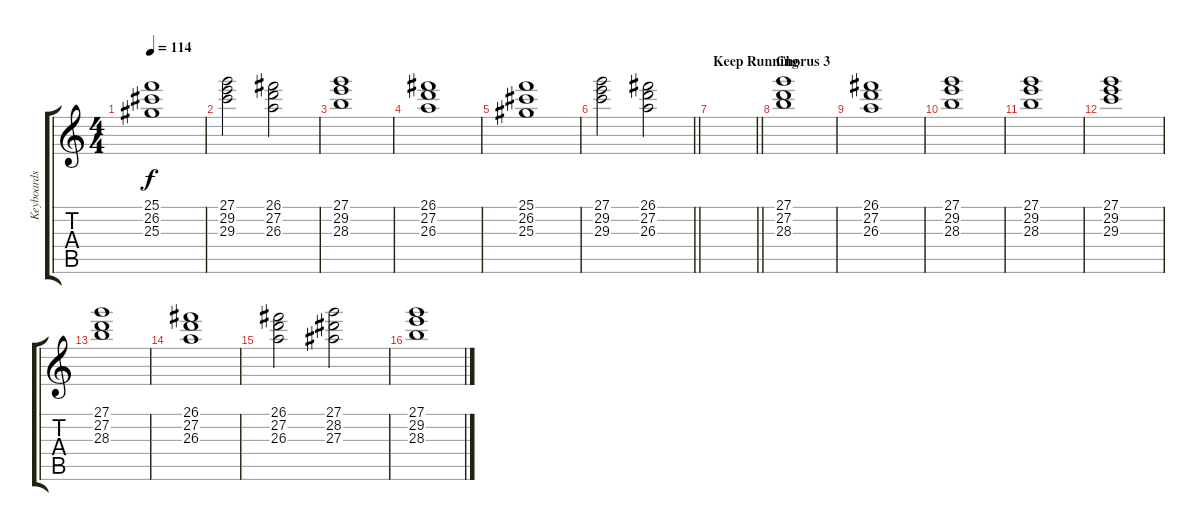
\track ("Keyboards" "Keyboards") {instrument stringensemble1}
\staff {score tabs}
\tuning (E4 B3 G3 D3 A2 E2) {hide}
\ts (4 4)
\tempo 114
\clef g2
\ks c
(25.1 26.2 25.3).1{dy f} |
(27.1 29.2 29.3).2 (26.1 27.2 26.3).2 |
(27.1 29.2 28.3).1 |
(26.1 27.2 26.3).1 |
(25.1 26.2 25.3).1 |
\barLineRight lightlight
(27.1 29.2 29.3).2 (26.1 27.2 26.3).2 |
\section ("" "Keep Running")
\barLineRight lightlight
|
\section ("" "Chorus 3")
(27.1 27.2 28.3).1 |
(26.1 27.2 26.3).1 |
(27.1 29.2 28.3).1 |
(27.1 29.2 28.3).1 |
(27.1 29.2 29.3).1 |
(27.1 27.2 28.3).1 |
(26.1 27.2 26.3).1 |
(26.1 27.2 26.3).2 (27.1 28.2 27.3).2 |
(27.1 29.2 28.3).1
